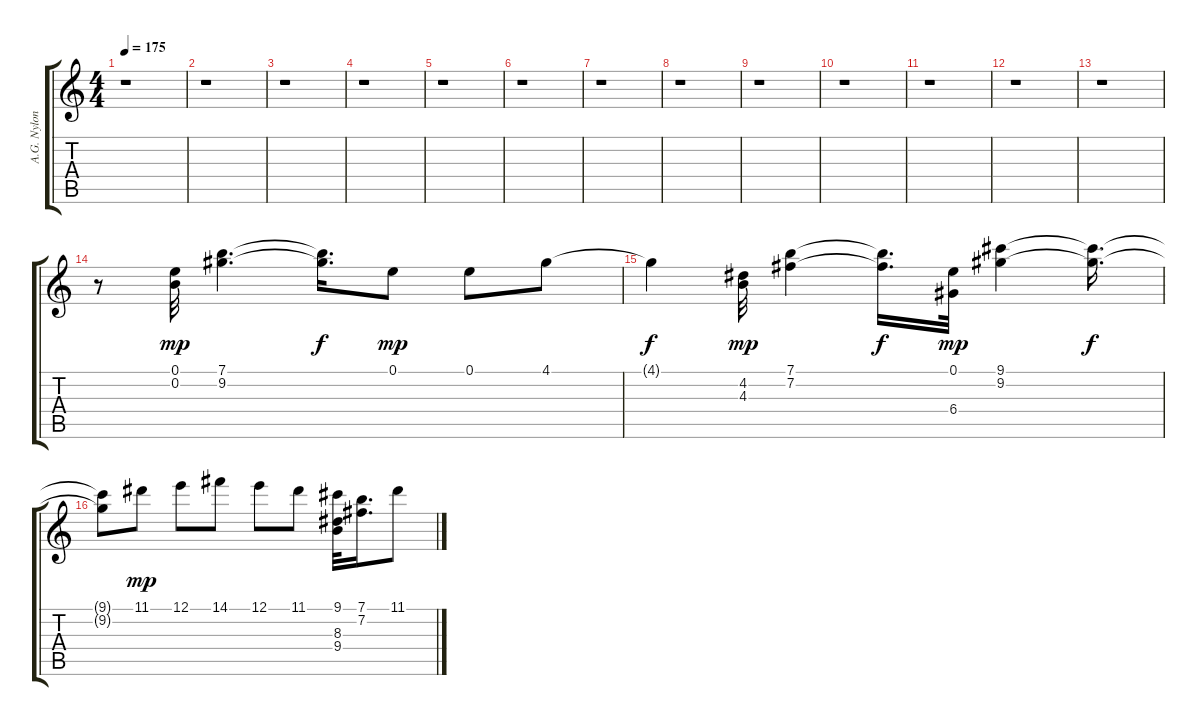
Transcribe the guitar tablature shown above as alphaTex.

\track ("A.G. Nylon 1" "A.G. Nylon") {instrument acousticguitarnylon}
\staff {score tabs}
\tuning (E4 B3 G3 D3 A2 E2) {hide}
\ts (4 4)
\tempo 175
\clef g2
\ks c
r.1{dy f} |
r.1 |
r.1 |
r.1 |
r.1 |
r.1 |
r.1 |
r.1 |
r.1 |
r.1 |
r.1 |
r.1 |
r.1 |
r.8 (0.1 0.2).32{dy mp} (7.1 9.2).4{d} (7.1{t} 9.2{t}).16{d dy f} 0.1.8{dy mp} 0.1.8 4.1.8 |
4.1{t}.4{dy f} (4.2 4.3).32{dy mp} (7.1 7.2).4 (7.1{t} 7.2{t}).16{d dy f} (0.1 6.4).32{dy mp} (9.1 9.2).4 (9.1{t} 9.2{t}).16{d dy f} |
(9.1{t} 9.2{t}).8 11.1.8{dy mp} 12.1.8 14.1.8 12.1.8 11.1.8 (9.1 8.3 9.4).32 (7.1 7.2).16{d} 11.1.8
